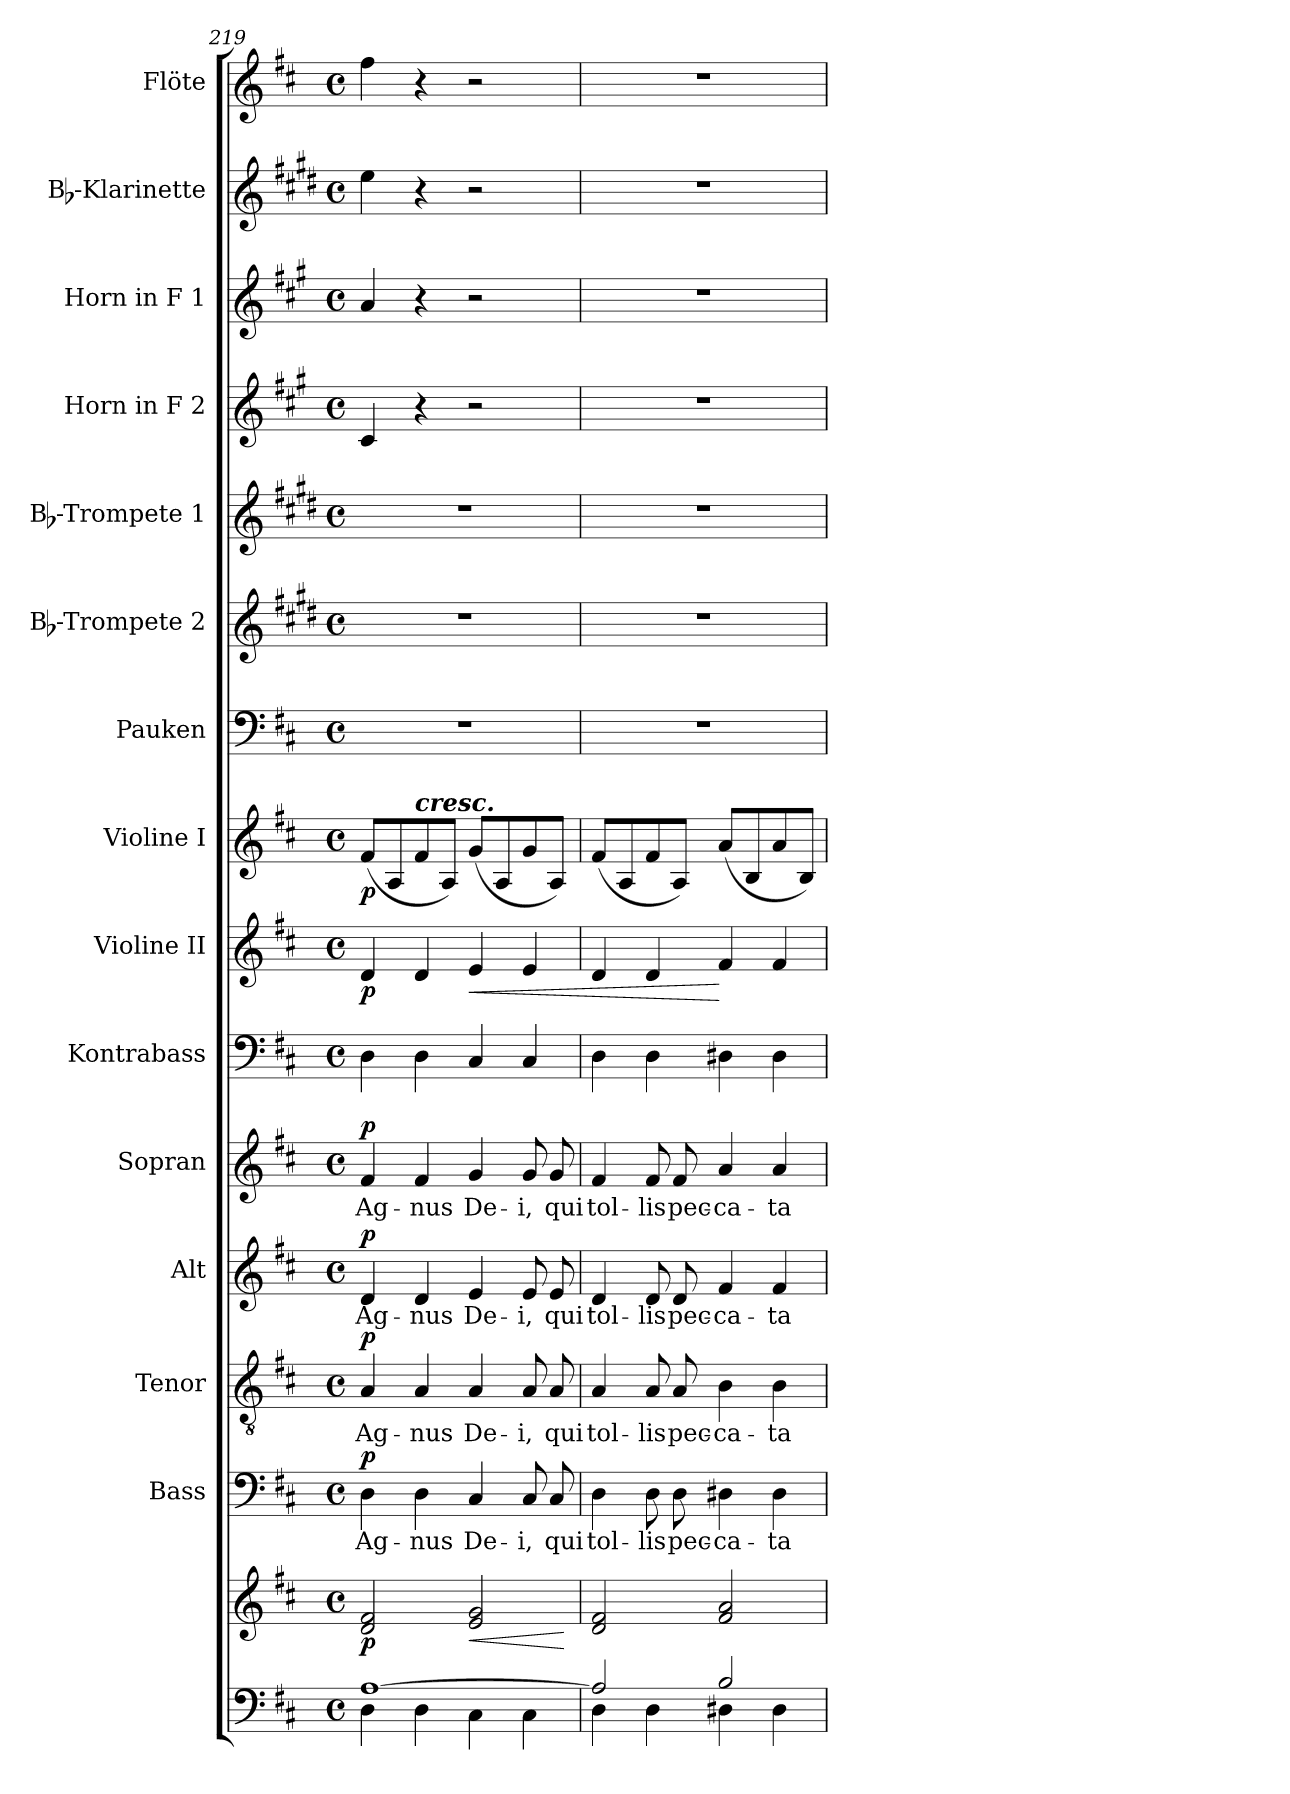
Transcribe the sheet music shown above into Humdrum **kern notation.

**kern	**kern	**dynam	**kern	**text	**dynam	**kern	**text	**dynam	**kern	**text	**dynam	**kern	**text	**dynam	**kern	**kern	**dynam	**kern	**dynam	**kern	**kern	**kern	**kern	**kern	**kern	**kern
*part15	*part15	*part15	*part14	*part14	*part14	*part13	*part13	*part13	*part12	*part12	*part12	*part11	*part11	*part11	*part10	*part9	*part9	*part8	*part8	*part7	*part6	*part5	*part4	*part3	*part2	*part1
*staff16	*staff15	*staff15/16	*staff14	*staff14	*staff14	*staff13	*staff13	*staff13	*staff12	*staff12	*staff12	*staff11	*staff11	*staff11	*staff10	*staff9	*staff9	*staff8	*staff8	*staff7	*staff6	*staff5	*staff4	*staff3	*staff2	*staff1
*	*	*	*I"Bass	*	*	*I"Tenor	*	*	*I"Alt	*	*	*I"Sopran	*	*	*I"Kontrabass	*I"Violine II	*	*I"Violine I	*	*I"Pauken	*I"Bb-Trompete 2	*I"Bb-Trompete 1	*I"Horn in F 2	*I"Horn in F 1	*I"Bb-Klarinette	*I"Flöte
*	*	*	*I'B.	*	*	*I'T.	*	*	*I'A.	*	*	*I'S.	*	*	*I'Kb.	*I'Vl. II	*	*I'Vl. I	*	*I'Pk.	*I'Bb Trp. 2	*I'Bb Trp. 1	*	*	*I'Bb Kl.	*I'Fl.
!!LO:PB:g=z
*clefF4	*clefG2	*	*clefF4	*	*	*clefGv2	*	*	*clefG2	*	*	*clefG2	*	*	*clefF4	*clefG2	*	*clefG2	*	*clefF4	*clefG2	*clefG2	*clefG2	*clefG2	*clefG2	*clefG2
*	*	*	*	*	*	*	*	*	*	*	*	*	*	*	*ITrd7c12	*	*	*	*	*	*ITrd1c2	*ITrd1c2	*ITrd4c7	*ITrd4c7	*ITrd1c2	*
*k[f#c#]	*k[f#c#]	*	*k[f#c#]	*	*	*k[f#c#]	*	*	*k[f#c#]	*	*	*k[f#c#]	*	*	*k[f#c#]	*k[f#c#]	*	*k[f#c#]	*	*k[f#c#]	*k[f#c#]	*k[f#c#]	*k[f#c#]	*k[f#c#]	*k[f#c#]	*k[f#c#]
*D:	*D:	*	*D:	*	*	*D:	*	*	*D:	*	*	*D:	*	*	*D:	*D:	*	*D:	*	*D:	*D:	*D:	*D:	*D:	*D:	*D:
*M4/4	*M4/4	*	*M4/4	*	*	*M4/4	*	*	*M4/4	*	*	*M4/4	*	*	*M4/4	*M4/4	*	*M4/4	*	*M4/4	*M4/4	*M4/4	*M4/4	*M4/4	*M4/4	*M4/4
*met(c)	*met(c)	*	*met(c)	*	*	*met(c)	*	*	*met(c)	*	*	*met(c)	*	*	*met(c)	*met(c)	*	*met(c)	*	*met(c)	*met(c)	*met(c)	*met(c)	*met(c)	*met(c)	*met(c)
=219	=219	=219	=219	=219	=219	=219	=219	=219	=219	=219	=219	=219	=219	=219	=219	=219	=219	=219	=219	=219	=219	=219	=219	=219	=219	=219
*^	*	*	*	*	*	*	*	*	*	*	*	*	*	*	*	*	*	*	*	*	*	*	*	*	*	*
!	!	!	!LO:DY:b	!	!LO:LY:b	!LO:DY:a	!	!LO:LY:b	!LO:DY:a	!	!LO:LY:b	!LO:DY:a	!	!LO:LY:b	!LO:DY:a	!	!	!LO:DY:b	!	!LO:DY:b	!	!	!	!	!	!	!
[>1A	4D\	2d/ 2f#/	p	4D\	Ag-	p	4A/	Ag-	p	4d/	Ag-	p	4f#/	Ag-	p	4DD\	4d/	p	(<8f#/L	p	1r	1r	1r	4F#/	4d/	4dd\	4ff#\
.	.	.	.	.	.	.	.	.	.	.	.	.	.	.	.	.	.	.	8A/	.	.	.	.	.	.	.	.
!	!	!	!	!	!	!	!	!	!	!	!	!	!	!	!	!	!	!	!LO:TX:a:Bi:t=cresc.	!	!	!	!	!	!	!	!
!	!	!	!	!	!LO:LY:b	!	!	!LO:LY:b	!	!	!LO:LY:b	!	!	!LO:LY:b	!	!	!	!	!	!	!	!	!	!	!	!	!
.	4D\	.	.	4D\	-nus	.	4A/	-nus	.	4d/	-nus	.	4f#/	-nus	.	4DD\	4d/	.	8f#/	.	.	.	.	4r	4r	4r	4r
.	.	.	.	.	.	.	.	.	.	.	.	.	.	.	.	.	.	.	8A/J)	.	.	.	.	.	.	.	.
!	!	!	!LO:HP:b	!	!LO:LY:b	!	!	!LO:LY:b	!	!	!LO:LY:b	!	!	!LO:LY:b	!	!	!	!LO:HP:b	!	!	!	!	!	!	!	!	!
.	4C#\	2e/ 2g/	<	4C#/	De-	.	4A/	De-	.	4e/	De-	.	4g/	De-	.	4CC#/	4e/	<	(<8g/L	.	.	.	.	2r	2r	2r	2r
.	.	.	.	.	.	.	.	.	.	.	.	.	.	.	.	.	.	.	8A/	.	.	.	.	.	.	.	.
!	!	!	!	!	!LO:LY:b	!	!	!LO:LY:b	!	!	!LO:LY:b	!	!	!LO:LY:b	!	!	!	!	!	!	!	!	!	!	!	!	!
.	4C#\	.	.	8C#/	-i,	.	8A/	-i,	.	8e/	-i,	.	8g/	-i,	.	4CC#/	4e/	.	8g/	.	.	.	.	.	.	.	.
!	!	!	!	!	!LO:LY:b	!	!	!LO:LY:b	!	!	!LO:LY:b	!	!	!LO:LY:b	!	!	!	!	!	!	!	!	!	!	!	!	!
.	.	.	.	8C#/	qui	.	8A/	qui	.	8e/	qui	.	8g/	qui	.	.	.	.	8A/J)	.	.	.	.	.	.	.	.
*v	*v	*	*	*	*	*	*	*	*	*	*	*	*	*	*	*	*	*	*	*	*	*	*	*	*	*	*
.	.	[	.	.	.	.	.	.	.	.	.	.	.	.	.	.	.	.	.	.	.	.	.	.	.	.
=220	=220	=220	=220	=220	=220	=220	=220	=220	=220	=220	=220	=220	=220	=220	=220	=220	=220	=220	=220	=220	=220	=220	=220	=220	=220	=220
*^	*	*	*	*	*	*	*	*	*	*	*	*	*	*	*	*	*	*	*	*	*	*	*	*	*	*
!	!	!	!	!	!LO:LY:b	!	!	!LO:LY:b	!	!	!LO:LY:b	!	!	!LO:LY:b	!	!	!	!	!	!	!	!	!	!	!	!	!
2A/]	4D\	2d/ 2f#/	.	4D\	tol-	.	4A/	tol-	.	4d/	tol-	.	4f#/	tol-	.	4DD\	4d/	.	(<8f#/L	.	1r	1r	1r	1r	1r	1r	1r
.	.	.	.	.	.	.	.	.	.	.	.	.	.	.	.	.	.	.	8A/	.	.	.	.	.	.	.	.
!	!	!	!	!	!LO:LY:b	!	!	!LO:LY:b	!	!	!LO:LY:b	!	!	!LO:LY:b	!	!	!	!	!	!	!	!	!	!	!	!	!
.	4D\	.	.	8D\	-lis	.	8A/	-lis	.	8d/	-lis	.	8f#/	-lis	.	4DD\	4d/	.	8f#/	.	.	.	.	.	.	.	.
!	!	!	!	!	!LO:LY:b	!	!	!LO:LY:b	!	!	!LO:LY:b	!	!	!LO:LY:b	!	!	!	!	!	!	!	!	!	!	!	!	!
.	.	.	.	8D\	pec-	.	8A/	pec-	.	8d/	pec-	.	8f#/	pec-	.	.	.	.	8A/J)	.	.	.	.	.	.	.	.
!	!	!	!	!	!LO:LY:b	!	!	!LO:LY:b	!	!	!LO:LY:b	!	!	!LO:LY:b	!	!	!	!	!	!	!	!	!	!	!	!	!
2B/	4D#X\	2f#/ 2a/	.	4D#X\	-ca-	.	4B\	-ca-	.	4f#/	-ca-	.	4a/	-ca-	.	4DD#X\	4f#/	[	(<8a/L	.	.	.	.	.	.	.	.
.	.	.	.	.	.	.	.	.	.	.	.	.	.	.	.	.	.	.	8B/	.	.	.	.	.	.	.	.
!	!	!	!	!	!LO:LY:b	!	!	!LO:LY:b	!	!	!LO:LY:b	!	!	!LO:LY:b	!	!	!	!	!	!	!	!	!	!	!	!	!
.	4D#\	.	.	4D#\	-ta	.	4B\	-ta	.	4f#/	-ta	.	4a/	-ta	.	4DD#\	4f#/	.	8a/	.	.	.	.	.	.	.	.
.	.	.	.	.	.	.	.	.	.	.	.	.	.	.	.	.	.	.	8B/J)	.	.	.	.	.	.	.	.
*v	*v	*	*	*	*	*	*	*	*	*	*	*	*	*	*	*	*	*	*	*	*	*	*	*	*	*	*
=	=	=	=	=	=	=	=	=	=	=	=	=	=	=	=	=	=	=	=	=	=	=	=	=	=	=
*-	*-	*-	*-	*-	*-	*-	*-	*-	*-	*-	*-	*-	*-	*-	*-	*-	*-	*-	*-	*-	*-	*-	*-	*-	*-	*-
